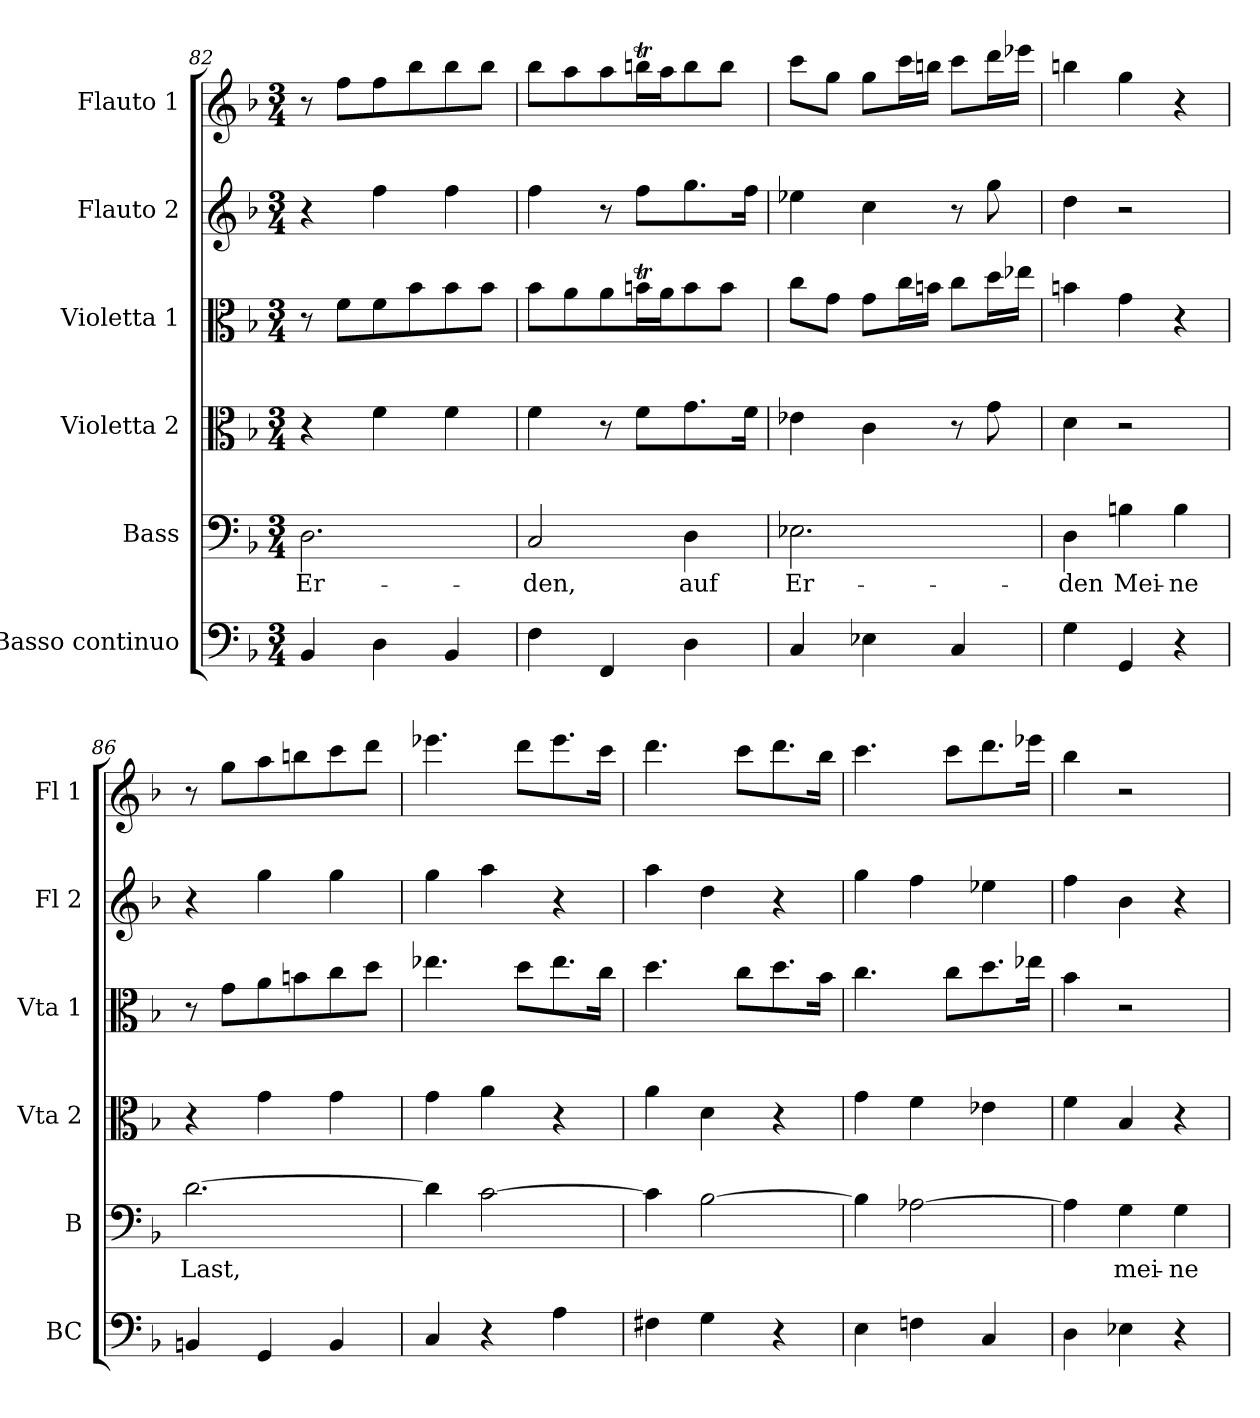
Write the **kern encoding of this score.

**kern	**kern	**text	**kern	**kern	**kern	**kern
*part6	*part5	*part5	*part4	*part3	*part2	*part1
*staff6	*staff5	*staff5	*staff4	*staff3	*staff2	*staff1
*I"Basso continuo	*I"Bass	*	*I"Violetta 2	*I"Violetta 1	*I"Flauto 2	*I"Flauto 1
*I'BC	*I'B	*	*I'Vta 2	*I'Vta 1	*I'Fl 2	*I'Fl 1
!!LO:PB:g=z
*clefF4	*clefF4	*	*clefC3	*clefC3	*clefG2	*clefG2
*ITrd7c12	*	*	*	*	*	*
*k[b-]	*k[b-]	*	*k[b-]	*k[b-]	*k[b-]	*k[b-]
*F:	*F:	*	*F:	*F:	*F:	*F:
*M3/4	*M3/4	*	*M3/4	*M3/4	*M3/4	*M3/4
=82	=82	=82	=82	=82	=82	=82
!	!	!LO:LY:b	!	!	!	!
4BBB-/	2.D\	Er-	4r	8r	4r	8r
.	.	.	.	8f\L	.	8ff\L
4DD\	.	.	4f\	8f\	4ff\	8ff\
.	.	.	.	8b-\	.	8bb-\
4BBB-/	.	.	4f\	8b-\	4ff\	8bb-\
.	.	.	.	8b-\J	.	8bb-\J
=83	=83	=83	=83	=83	=83	=83
!	!	!LO:LY:b	!	!	!	!
4FF\	2C/	-den,	4f\	8b-\L	4ff\	8bb-\L
.	.	.	.	8a\	.	8aa\
4FFF/	.	.	8r	8a\	8r	8aa\
.	.	.	8f\L	16bnt\L	8ff\L	16bbnt\L
.	.	.	.	16a\J	.	16aa\J
!	!	!LO:LY:b	!	!	!	!
4DD\	4D\	auf	8.g\	8b\	8.gg\	8bb\
.	.	.	.	8b\J	.	8bb\J
.	.	.	16f\Jk	.	16ff\Jk	.
=84	=84	=84	=84	=84	=84	=84
!	!	!LO:LY:b	!	!	!	!
4CC/	2.E-X\	Er-	4e-X\	8cc\L	4ee-X\	8ccc\L
.	.	.	.	8g\J	.	8gg\J
4EE-X\	.	.	4c\	8g\L	4cc\	8gg\L
.	.	.	.	16cc\L	.	16ccc\L
.	.	.	.	16bn\JJ	.	16bbn\JJ
4CC/	.	.	8r	8cc\L	8r	8ccc\L
.	.	.	8g\	16dd\L	8gg\	16ddd\L
.	.	.	.	16ee-X\JJ	.	16eee-X\JJ
=85	=85	=85	=85	=85	=85	=85
!	!	!LO:LY:b	!	!	!	!
4GG\	4D\	-den	4d\	4bn\	4dd\	4bbn\
!	!	!LO:LY:b	!	!	!	!
4GGG/	4Bn\	Mei-	2r	4g\	2r	4gg\
!	!	!LO:LY:b	!	!	!	!
4r	4B\	-ne	.	4r	.	4r
=86	=86	=86	=86	=86	=86	=86
!	!	!LO:LY:b	!	!	!	!
4BBBn/	[2.d\	Last,	4r	8r	4r	8r
.	.	.	.	8g\L	.	8gg\L
4GGG/	.	.	4g\	8a\	4gg\	8aa\
.	.	.	.	8bn\	.	8bbn\
4BBB/	.	.	4g\	8cc\	4gg\	8ccc\
.	.	.	.	8dd\J	.	8ddd\J
=87	=87	=87	=87	=87	=87	=87
4CC/	4d\]	.	4g\	4.ee-X\	4gg\	4.eee-X\
4r	[2c\	.	4a\	.	4aa\	.
.	.	.	.	8dd\L	.	8ddd\L
4AA\	.	.	4r	8.ee-\	4r	8.eee-\
.	.	.	.	16cc\Jk	.	16ccc\Jk
=88	=88	=88	=88	=88	=88	=88
4FF#X\	4c\]	.	4a\	4.dd\	4aa\	4.ddd\
4GG\	[2B-\	.	4d\	.	4dd\	.
.	.	.	.	8cc\L	.	8ccc\L
4r	.	.	4r	8.dd!\	4r	8.ddd!\
.	.	.	.	16b-!\Jk	.	16bb-!\Jk
=89	=89	=89	=89	=89	=89	=89
4EE\	4B-\]	.	4g\	4.cc\	4gg\	4.ccc\
4FFni\	[2A-X\	.	4f\	.	4ff\	.
.	.	.	.	8cc\L	.	8ccc\L
4CC/	.	.	4e-X\	8.dd\	4ee-X\	8.ddd\
.	.	.	.	16ee-X\Jk	.	16eee-X\Jk
=90	=90	=90	=90	=90	=90	=90
4DD\	4A-\]	.	4f\	4b-\	4ff\	4bb-\
!	!	!LO:LY:b	!	!	!	!
4EE-X\	4G\	mei-	4B-/	2r	4b-\	2r
!	!	!LO:LY:b	!	!	!	!
4r	4G\	-ne	4r	.	4r	.
=	=	=	=	=	=	=
*-	*-	*-	*-	*-	*-	*-
